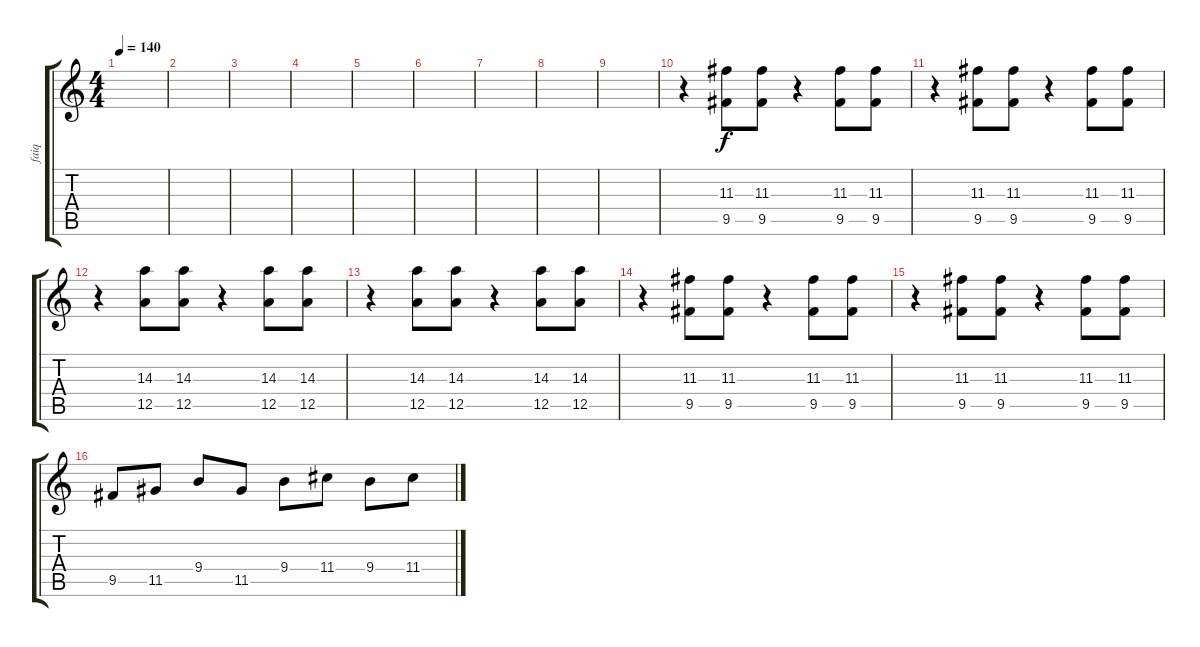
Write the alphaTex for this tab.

\track ("faiq" "faiq") {instrument distortionguitar}
\staff {score tabs}
\tuning (E4 B3 G3 D3 A2 E2) {hide}
\ts (4 4)
\tempo 140
\clef g2
\ks c
|
|
|
|
|
|
|
|
|
r.4 (11.3 9.5).8 (11.3 9.5).8 r.4 (11.3 9.5).8 (11.3 9.5).8 |
r.4 (11.3 9.5).8 (11.3 9.5).8 r.4 (11.3 9.5).8 (11.3 9.5).8 |
r.4 (14.3 12.5).8 (14.3 12.5).8 r.4 (14.3 12.5).8 (14.3 12.5).8 |
r.4 (14.3 12.5).8 (14.3 12.5).8 r.4 (14.3 12.5).8 (14.3 12.5).8 |
r.4 (11.3 9.5).8 (11.3 9.5).8 r.4 (11.3 9.5).8 (11.3 9.5).8 |
r.4 (11.3 9.5).8 (11.3 9.5).8 r.4 (11.3 9.5).8 (11.3 9.5).8 |
9.5.8 11.5.8 9.4.8 11.5.8 9.4.8 11.4.8 9.4.8 11.4.8
